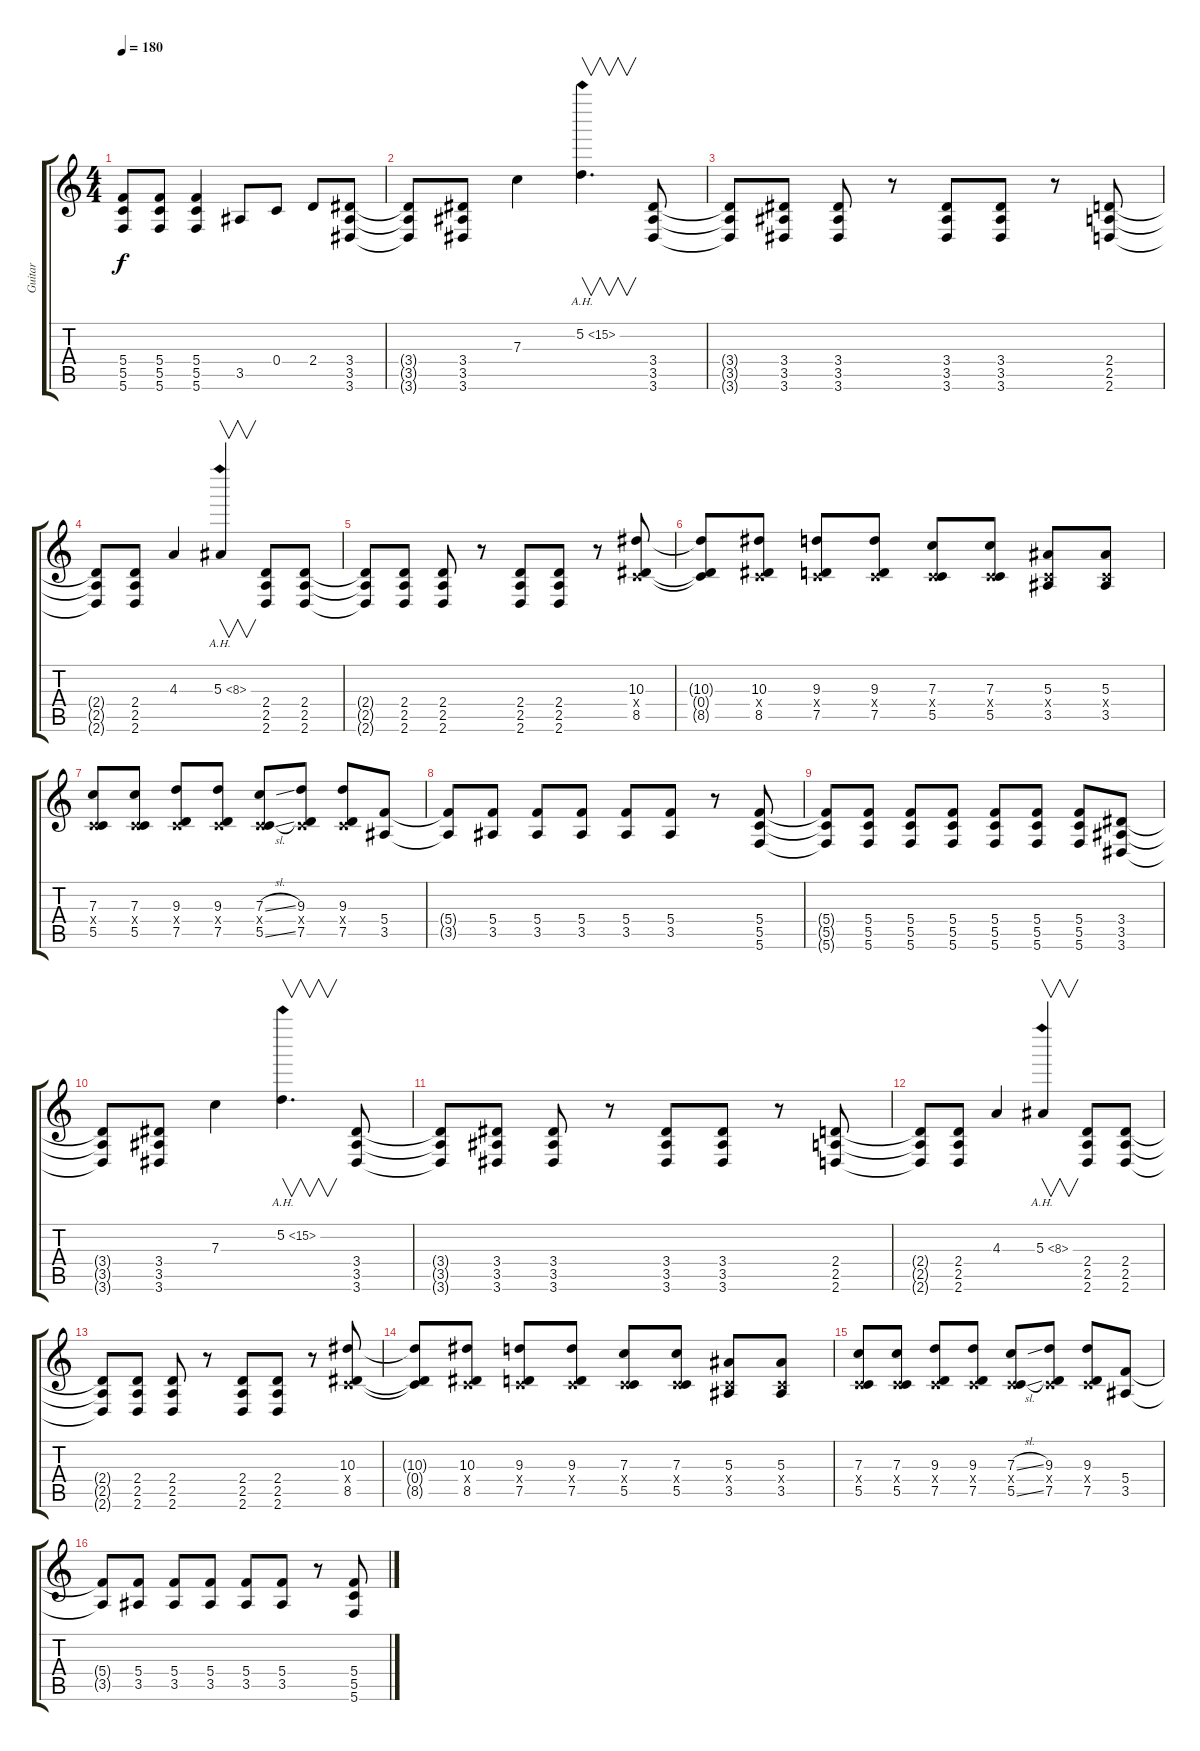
\track ("Guitar" "Guitar") {instrument distortionguitar}
\staff {score tabs}
\tuning (D4 A3 F3 C3 G2 C2) {hide}
\ts (4 4)
\tempo 180
\clef g2
\ks c
(5.4 5.5 5.6).8{dy f} (5.4 5.5 5.6).8 (5.4 5.5 5.6).4 3.5.8 0.4.8 2.4.8 (3.4 3.5 3.6).8 |
(3.4{t} 3.5{t} 3.6{t}).8 (3.4 3.5 3.6).8 7.3.4 5.2{ah 10}.4{v d instrument guitarharmonics} (3.4 3.5 3.6).8{instrument distortionguitar} |
(3.4{t} 3.5{t} 3.6{t}).8 (3.4 3.5 3.6).8 (3.4 3.5 3.6).8 r.8 (3.4 3.5 3.6).8 (3.4 3.5 3.6).8 r.8 (2.4 2.5 2.6).8 |
(2.4{t} 2.5{t} 2.6{t}).8 (2.4 2.5 2.6).8 4.3.4 5.3{ah 3}.4{v instrument guitarharmonics} (2.4 2.5 2.6).8{instrument distortionguitar} (2.4 2.5 2.6).8 |
(2.4{t} 2.5{t} 2.6{t}).8 (2.4 2.5 2.6).8 (2.4 2.5 2.6).8 r.8 (2.4 2.5 2.6).8 (2.4 2.5 2.6).8 r.8 (10.3 0.4{x} 8.5).8 |
(10.3{t} 0.4{t} 8.5{t}).8 (10.3 0.4{x} 8.5).8 (9.3 0.4{x} 7.5).8 (9.3 0.4{x} 7.5).8 (7.3 0.4{x} 5.5).8 (7.3 0.4{x} 5.5).8 (5.3 0.4{x} 3.5).8 (5.3 0.4{x} 3.5).8 |
(7.3 0.4{x} 5.5).8 (7.3 0.4{x} 5.5).8 (9.3 0.4{x} 7.5).8 (9.3 0.4{x} 7.5).8 (7.3{sl} 0.4{x} 5.5{sl}).8 (9.3 0.4{x} 7.5).8 (9.3 0.4{x} 7.5).8 (5.4 3.5).8 |
(5.4{t} 3.5{t}).8 (5.4 3.5).8 (5.4 3.5).8 (5.4 3.5).8 (5.4 3.5).8 (5.4 3.5).8 r.8 (5.4 5.5 5.6).8 |
(5.4{t} 5.5{t} 5.6{t}).8 (5.4 5.5 5.6).8 (5.4 5.5 5.6).8 (5.4 5.5 5.6).8 (5.4 5.5 5.6).8 (5.4 5.5 5.6).8 (5.4 5.5 5.6).8 (3.4 3.5 3.6).8 |
(3.4{t} 3.5{t} 3.6{t}).8 (3.4 3.5 3.6).8 7.3.4 5.2{ah 10}.4{v d instrument guitarharmonics} (3.4 3.5 3.6).8{instrument distortionguitar} |
(3.4{t} 3.5{t} 3.6{t}).8 (3.4 3.5 3.6).8 (3.4 3.5 3.6).8 r.8 (3.4 3.5 3.6).8 (3.4 3.5 3.6).8 r.8 (2.4 2.5 2.6).8 |
(2.4{t} 2.5{t} 2.6{t}).8 (2.4 2.5 2.6).8 4.3.4 5.3{ah 3}.4{v instrument guitarharmonics} (2.4 2.5 2.6).8{instrument distortionguitar} (2.4 2.5 2.6).8 |
(2.4{t} 2.5{t} 2.6{t}).8 (2.4 2.5 2.6).8 (2.4 2.5 2.6).8 r.8 (2.4 2.5 2.6).8 (2.4 2.5 2.6).8 r.8 (10.3 0.4{x} 8.5).8 |
(10.3{t} 0.4{t} 8.5{t}).8 (10.3 0.4{x} 8.5).8 (9.3 0.4{x} 7.5).8 (9.3 0.4{x} 7.5).8 (7.3 0.4{x} 5.5).8 (7.3 0.4{x} 5.5).8 (5.3 0.4{x} 3.5).8 (5.3 0.4{x} 3.5).8 |
(7.3 0.4{x} 5.5).8 (7.3 0.4{x} 5.5).8 (9.3 0.4{x} 7.5).8 (9.3 0.4{x} 7.5).8 (7.3{sl} 0.4{x} 5.5{sl}).8 (9.3 0.4{x} 7.5).8 (9.3 0.4{x} 7.5).8 (5.4 3.5).8 |
(5.4{t} 3.5{t}).8 (5.4 3.5).8 (5.4 3.5).8 (5.4 3.5).8 (5.4 3.5).8 (5.4 3.5).8 r.8 (5.4 5.5 5.6).8
